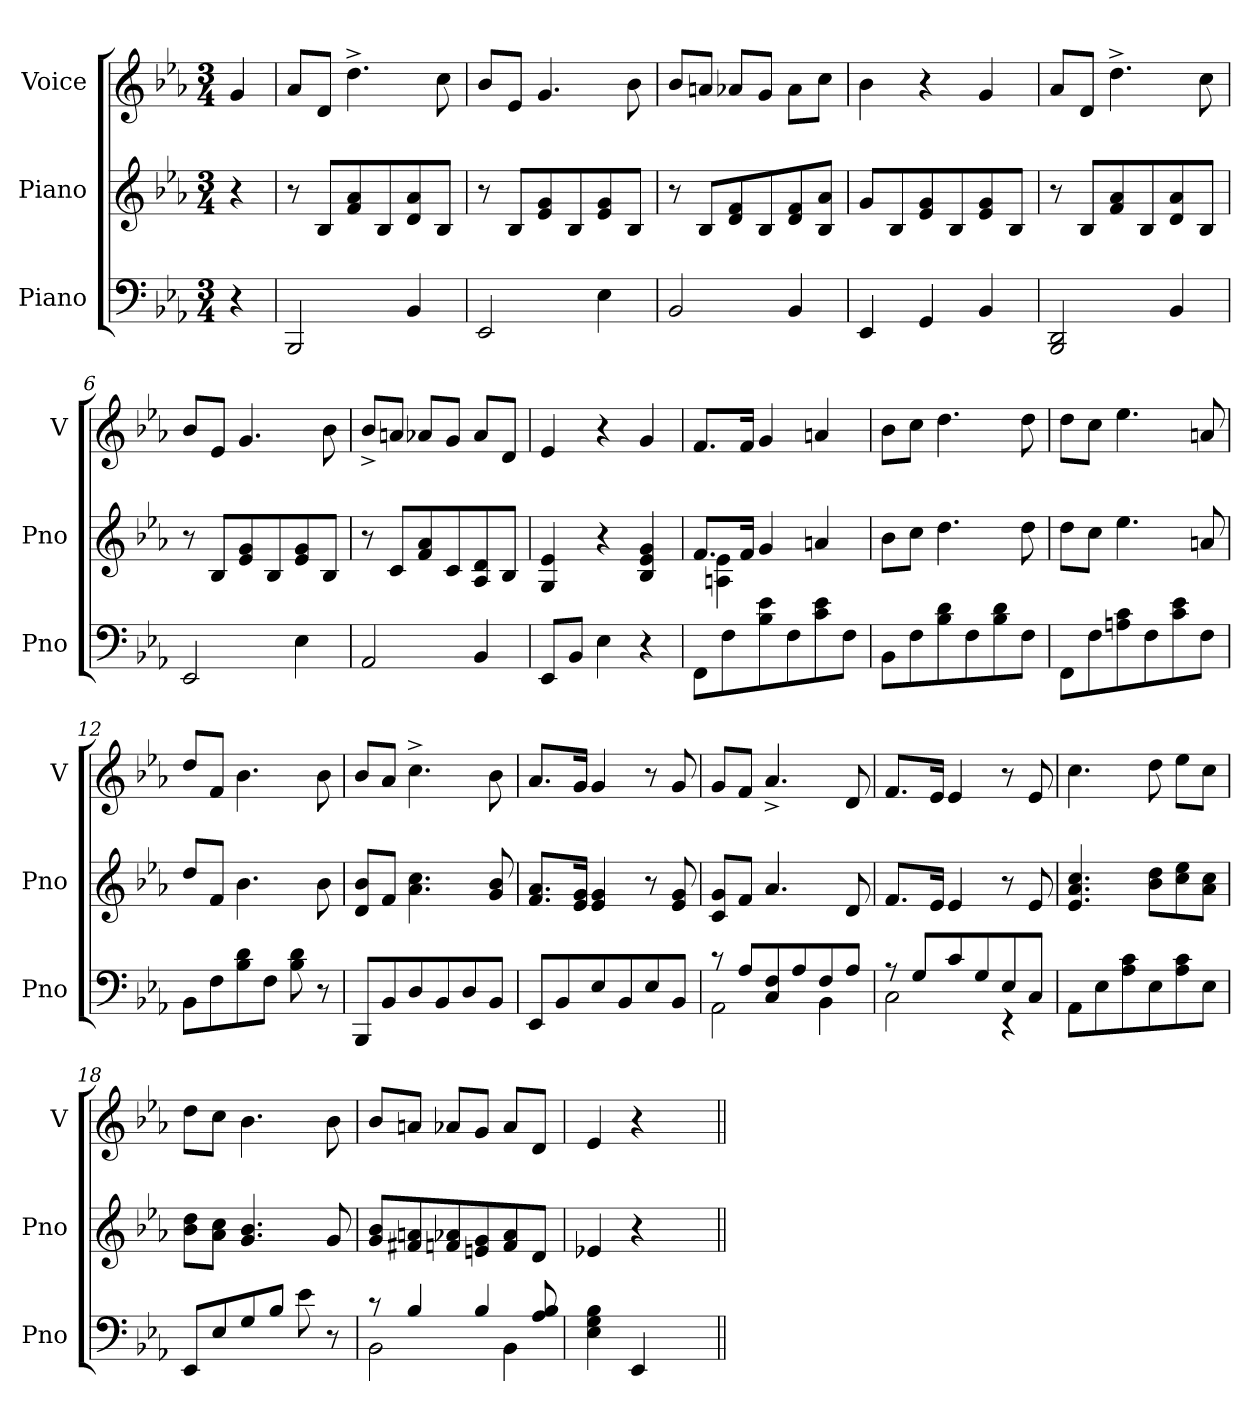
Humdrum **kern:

**kern	**kern	**kern
*part3	*part2	*part1
*staff3	*staff2	*staff1
*I"Piano	*I"Piano	*I"Voice
*I'Pno	*I'Pno	*I'V
*clefF4	*clefG2	*clefG2
*k[b-e-a-]	*k[b-e-a-]	*k[b-e-a-]
*M3/4	*M3/4	*M3/4
=	=	=
4r	4r	4g/
=1	=1	=1
2BBB-/	8r	8a-/L
.	8B-/L	8d/J
.	8f/ 8a-/	4.dd^\
.	8B-/	.
4BB-/	8d/ 8a-/	.
.	8B-/J	8cc\
=2	=2	=2
2EE-/	8r	8b-/L
.	8B-/L	8e-/J
.	8e-/ 8g/	4.g/
.	8B-/	.
4E-\	8e-/ 8g/	.
.	8B-/J	8b-\
=3	=3	=3
2BB-/	8r	8b-/L
.	8B-/L	8an/J
.	8d/ 8f/	8a-X/L
.	8B-/	8g/J
4BB-/	8d/ 8f/	8a-\L
.	8B-/ 8a-/J	8cc\J
=4	=4	=4
4EE-/	8g/L	4b-\
.	8B-/	.
4GG/	8e-/ 8g/	4r
.	8B-/	.
4BB-/	8e-/ 8g/	4g/
.	8B-/J	.
=5	=5	=5
2BBB-/ 2DD/	8r	8a-/L
.	8B-/L	8d/J
.	8f/ 8a-/	4.dd^\
.	8B-/	.
4BB-/	8d/ 8a-/	.
.	8B-/J	8cc\
!!LO:LB:g=z
=6	=6	=6
2EE-/	8r	8b-/L
.	8B-/L	8e-/J
.	8e-/ 8g/	4.g/
.	8B-/	.
4E-\	8e-/ 8g/	.
.	8B-/J	8b-\
=7	=7	=7
2AA-/	8r	8b-^/L
.	8c/L	8an/J
.	8f/ 8a-/	8a-X/L
.	8c/	8g/J
4BB-/	8A-/ 8d/	8a-/L
.	8B-/J	8d/J
=8	=8	=8
8EE-/L	4G/ 4e-/	4e-/
8BB-/J	.	.
4E-\	4r	4r
4r	4B-/ 4e-/ 4g/	4g/
=9	=9	=9
*	*^	*
8FF\L	8.f/L	4An\ 4e-\	8.f/L
8F\	.	.	.
.	16f/Jk	.	16f/Jk
8B-\ 8e-\	4g/	2ryy	4g/
8F\	.	.	.
8c\ 8e-\	4an/	.	4an/
8F\J	.	.	.
*	*v	*v	*
=10	=10	=10
8BB-\L	8b-\L	8b-\L
8F\	8cc\J	8cc\J
8B-\ 8d\	4.dd\	4.dd\
8F\	.	.
8B-\ 8d\	.	.
8F\J	8dd\	8dd\
!!LO:LB:g=z
=11	=11	=11
8FF\L	8dd\L	8dd\L
8F\	8cc\J	8cc\J
8An\ 8c\	4.ee-\	4.ee-\
8F\	.	.
8c\ 8e-\	.	.
8F\J	8an/	8an/
=12	=12	=12
8BB-\L	8dd/L	8dd/L
8F\	8f/J	8f/J
8B-\ 8d\	4.b-\	4.b-\
8F\J	.	.
8B-\ 8d\	.	.
8r	8b-\	8b-\
=13	=13	=13
8BBB-/L	8d/ 8b-/L	8b-/L
8BB-/	8f/J	8a-/J
8D/	4.a-\ 4.cc\	4.cc^\
8BB-/	.	.
8D/	.	.
8BB-/J	8g/ 8b-/	8b-\
=14	=14	=14
8EE-/L	8.f/ 8.a-/L	8.a-/L
8BB-/	.	.
.	16e-/ 16g/Jk	16g/Jk
8E-/	4e-/ 4g/	4g/
8BB-/	.	.
8E-/	8r	8r
8BB-/J	8e-/ 8g/	8g/
=15	=15	=15
*^	*	*
8r	2AA-\	8c/ 8g/L	8g/L
8A-/L	.	8f/J	8f/J
8C/ 8F/	.	4.a-/	4.a-^/
8A-/	.	.	.
8F/	4BB-\	.	.
8A-/J	.	8d/	8d/
!!LO:LB:g=z
=16	=16	=16	=16
8r	2C\	8.f/L	8.f/L
8G/L	.	.	.
.	.	16e-/Jk	16e-/Jk
8c/	.	4e-/	4e-/
8G/	.	.	.
8E-/	4r	8r	8r
8C/J	.	8e-/	8e-/
*v	*v	*	*
=17	=17	=17
8AA-\L	4.e-/ 4.a-/ 4.cc/	4.cc\
8E-\	.	.
8A-\ 8c\	.	.
8E-\	8b-\ 8dd\L	8dd\
8A-\ 8c\	8cc\ 8ee-\	8ee-\L
8E-\J	8a-\ 8cc\J	8cc\J
=18	=18	=18
8EE-/L	8b-\ 8dd\L	8dd\L
8E-/	8a-\ 8cc\J	8cc\J
8G/	4.g/ 4.b-/	4.b-\
8B-/J	.	.
8e-\	.	.
8r	8g/	8b-\
=19	=19	=19
*^	*	*
8r	2BB-\	8g/ 8b-/L	8b-/L
4B-/	.	8f#X/ 8an/	8an/J
.	.	8fn/ 8a-X/	8a-X/L
4B-/	.	8en/ 8g/	8g/J
.	4BB-\	8f/ 8a-/	8a-/L
8A-/ 8B-/	.	8d/J	8d/J
*v	*v	*	*
=20	=20	=20
4E-\ 4G\ 4B-\	4e-X/	4e-/
4EE-/	4r	4r
4ryy	4ryy	4ryy
=||	=||	=||
*-	*-	*-
